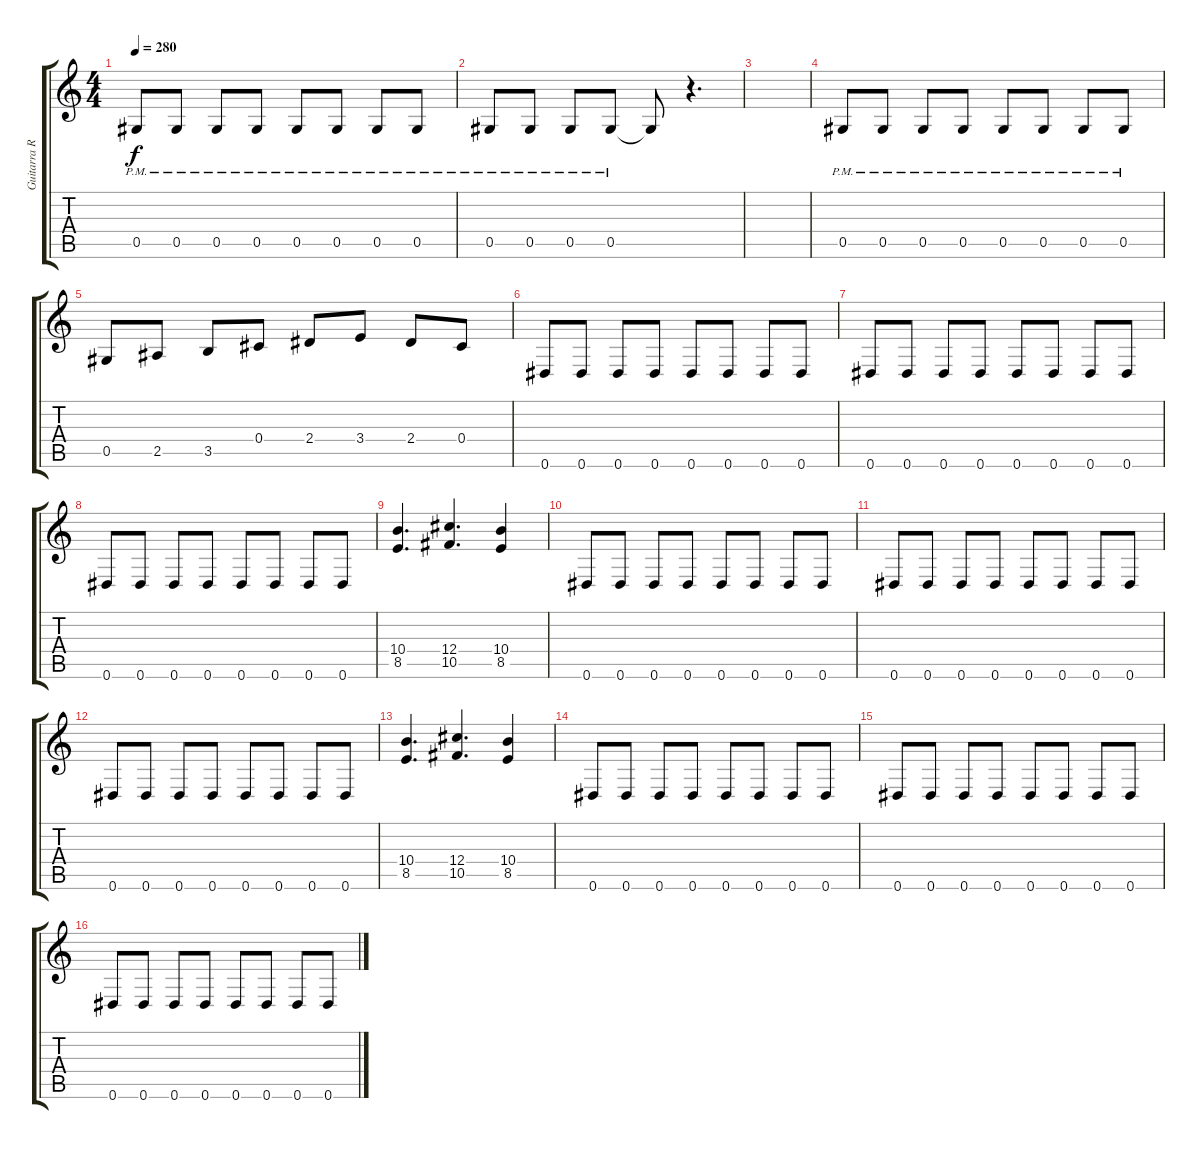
\track ("Guitarra Rítmica" "Guitarra R") {instrument overdrivenguitar}
\staff {score tabs}
\tuning (Eb4 Bb3 Gb3 Db3 Ab2 Eb2) {hide}
\ts (4 4)
\tempo 280
\clef g2
\ks c
0.5{pm}.8{dy f} 0.5{pm}.8 0.5{pm}.8 0.5{pm}.8 0.5{pm}.8 0.5{pm}.8 0.5{pm}.8 0.5{pm}.8 |
0.5{pm}.8 0.5{pm}.8 0.5{pm}.8 0.5{pm}.8 0.5{t}.8 r.4{d} |
|
0.5{pm}.8 0.5{pm}.8 0.5{pm}.8 0.5{pm}.8 0.5{pm}.8 0.5{pm}.8 0.5{pm}.8 0.5{pm}.8 |
0.5.8 2.5.8 3.5.8 0.4.8 2.4.8 3.4.8 2.4.8 0.4.8 |
0.6.8 0.6.8 0.6.8 0.6.8 0.6.8 0.6.8 0.6.8 0.6.8 |
0.6.8 0.6.8 0.6.8 0.6.8 0.6.8 0.6.8 0.6.8 0.6.8 |
0.6.8 0.6.8 0.6.8 0.6.8 0.6.8 0.6.8 0.6.8 0.6.8 |
(10.4 8.5).4{d} (12.4 10.5).4{d} (10.4 8.5).4 |
0.6.8 0.6.8 0.6.8 0.6.8 0.6.8 0.6.8 0.6.8 0.6.8 |
0.6.8 0.6.8 0.6.8 0.6.8 0.6.8 0.6.8 0.6.8 0.6.8 |
0.6.8 0.6.8 0.6.8 0.6.8 0.6.8 0.6.8 0.6.8 0.6.8 |
(10.4 8.5).4{d} (12.4 10.5).4{d} (10.4 8.5).4 |
0.6.8 0.6.8 0.6.8 0.6.8 0.6.8 0.6.8 0.6.8 0.6.8 |
0.6.8 0.6.8 0.6.8 0.6.8 0.6.8 0.6.8 0.6.8 0.6.8 |
0.6.8 0.6.8 0.6.8 0.6.8 0.6.8 0.6.8 0.6.8 0.6.8
